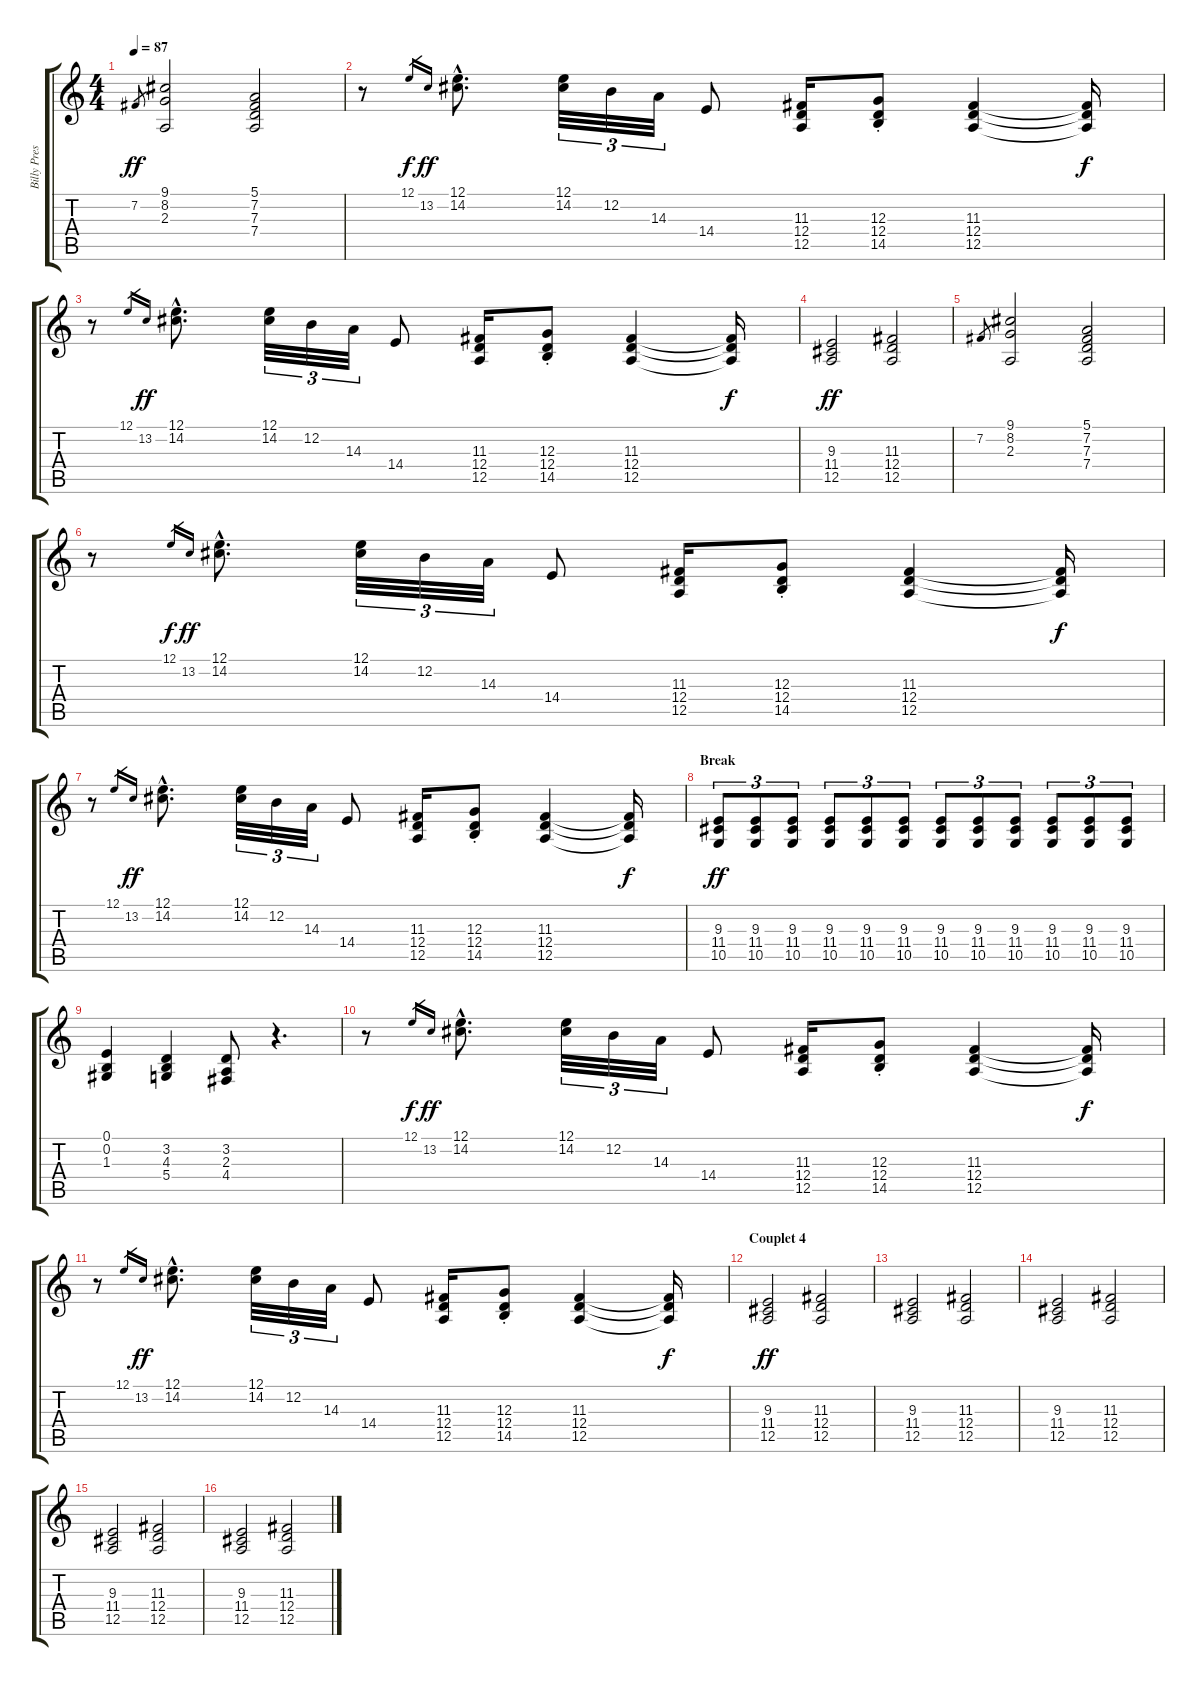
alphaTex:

\track ("Billy Preston (Piano)" "Billy Pres") {instrument electricpiano1}
\staff {score tabs}
\tuning (E4 B3 G3 D3 A2 E2) {hide}
\ts (4 4)
\tempo 87
\clef g2
\ks c
7.2.8{gr dy ff} (9.1 8.2 2.3).2 (5.1 7.2 7.3 7.4).2 |
r.8{volume 9} 12.1.16{gr dy f} 13.2.16{gr dy ff} (12.1{hac} 14.2{hac}).8{d} (12.1 14.2).32{tu (3 2)} 12.2.32{tu (3 2)} 14.3.32{tu (3 2)} 14.4.8 (11.3 12.4 12.5).16 (12.3{st} 12.4{st} 14.5{st}).8 (11.3 12.4 12.5).4 (11.3{t} 12.4{t} 12.5{t}).16{dy f} |
r.8 12.1.16{gr} 13.2.16{gr dy ff} (12.1{hac} 14.2{hac}).8{d} (12.1 14.2).32{tu (3 2)} 12.2.32{tu (3 2)} 14.3.32{tu (3 2)} 14.4.8 (11.3 12.4 12.5).16 (12.3{st} 12.4{st} 14.5{st}).8 (11.3 12.4 12.5).4 (11.3{t} 12.4{t} 12.5{t}).16{dy f} |
(9.3 11.4 12.5).2{dy ff volume 6} (11.3 12.4 12.5).2 |
7.2.8{gr} (9.1 8.2 2.3).2 (5.1 7.2 7.3 7.4).2 |
r.8{volume 9} 12.1.16{gr dy f} 13.2.16{gr dy ff} (12.1{hac} 14.2{hac}).8{d} (12.1 14.2).32{tu (3 2)} 12.2.32{tu (3 2)} 14.3.32{tu (3 2)} 14.4.8 (11.3 12.4 12.5).16 (12.3{st} 12.4{st} 14.5{st}).8 (11.3 12.4 12.5).4 (11.3{t} 12.4{t} 12.5{t}).16{dy f} |
r.8 12.1.16{gr} 13.2.16{gr dy ff} (12.1{hac} 14.2{hac}).8{d} (12.1 14.2).32{tu (3 2)} 12.2.32{tu (3 2)} 14.3.32{tu (3 2)} 14.4.8 (11.3 12.4 12.5).16 (12.3{st} 12.4{st} 14.5{st}).8 (11.3 12.4 12.5).4 (11.3{t} 12.4{t} 12.5{t}).16{dy f} |
\section ("" "Break")
(9.3 11.4 10.5).8{tu (3 2) dy ff volume 6} (9.3 11.4 10.5).8{tu (3 2)} (9.3 11.4 10.5).8{tu (3 2)} (9.3 11.4 10.5).8{tu (3 2)} (9.3 11.4 10.5).8{tu (3 2)} (9.3 11.4 10.5).8{tu (3 2)} (9.3 11.4 10.5).8{tu (3 2)} (9.3 11.4 10.5).8{tu (3 2)} (9.3 11.4 10.5).8{tu (3 2)} (9.3 11.4 10.5).8{tu (3 2)} (9.3 11.4 10.5).8{tu (3 2)} (9.3 11.4 10.5).8{tu (3 2)} |
(0.1 0.2 1.3).4 (3.2 4.3 5.4).4 (3.2 2.3 4.4).8 r.4{d} |
r.8{volume 9} 12.1.16{gr dy f} 13.2.16{gr dy ff} (12.1{hac} 14.2{hac}).8{d} (12.1 14.2).32{tu (3 2)} 12.2.32{tu (3 2)} 14.3.32{tu (3 2)} 14.4.8 (11.3 12.4 12.5).16 (12.3{st} 12.4{st} 14.5{st}).8 (11.3 12.4 12.5).4 (11.3{t} 12.4{t} 12.5{t}).16{dy f} |
r.8 12.1.16{gr} 13.2.16{gr dy ff} (12.1{hac} 14.2{hac}).8{d} (12.1 14.2).32{tu (3 2)} 12.2.32{tu (3 2)} 14.3.32{tu (3 2)} 14.4.8 (11.3 12.4 12.5).16 (12.3{st} 12.4{st} 14.5{st}).8 (11.3 12.4 12.5).4 (11.3{t} 12.4{t} 12.5{t}).16{dy f} |
\section ("" "Couplet 4")
(9.3 11.4 12.5).2{dy ff volume 6} (11.3 12.4 12.5).2 |
(9.3 11.4 12.5).2 (11.3 12.4 12.5).2 |
(9.3 11.4 12.5).2 (11.3 12.4 12.5).2 |
(9.3 11.4 12.5).2 (11.3 12.4 12.5).2 |
(9.3 11.4 12.5).2 (11.3 12.4 12.5).2
